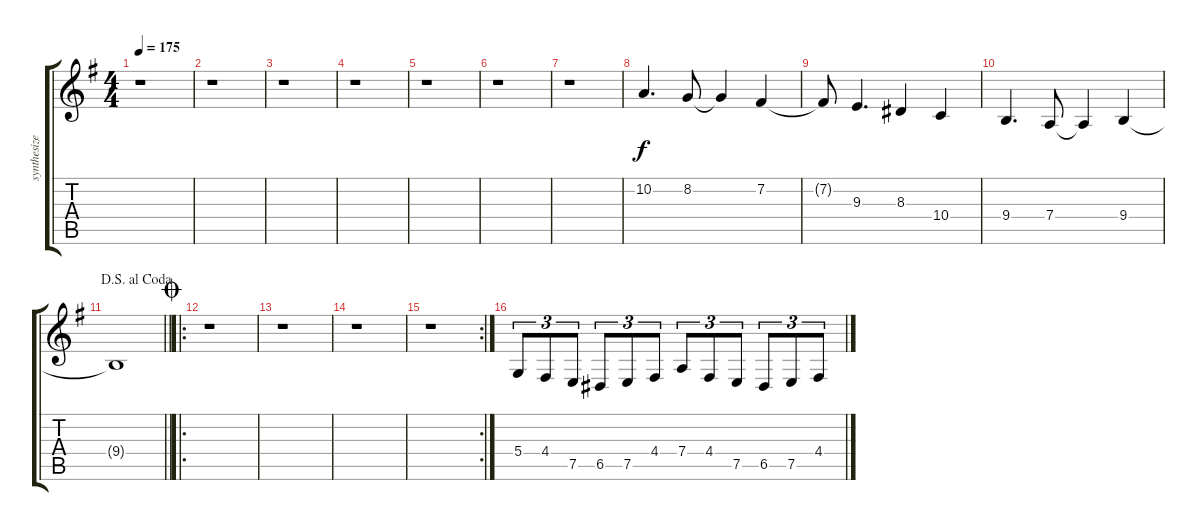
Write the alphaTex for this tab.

\track ("synthesizer" "synthesize") {instrument tremolostrings}
\staff {score tabs}
\tuning (E4 B3 G3 D3 A2 E2) {hide}
\ts (4 4)
\tempo 175
\clef g2
\ks g
r.1{dy f} |
r.1 |
r.1 |
r.1 |
r.1 |
r.1 |
r.1 |
10.2.4{d} 8.2.8 8.2{t}.4 7.2.4 |
7.2{t}.8 9.3.4{d} 8.3.4 10.4.4 |
9.4.4{d} 7.4.8 7.4{t}.4 9.4.4 |
\jump dalsegnoalcoda
\barLineRight lightlight
9.4{t}.1 |
\ro
\jump coda
r.1 |
r.1 |
r.1 |
\rc 2
r.1 |
5.4.8{tu (3 2)} 4.4.8{tu (3 2)} 7.5.8{tu (3 2)} 6.5.8{tu (3 2)} 7.5.8{tu (3 2)} 4.4.8{tu (3 2)} 7.4.8{tu (3 2)} 4.4.8{tu (3 2)} 7.5.8{tu (3 2)} 6.5.8{tu (3 2)} 7.5.8{tu (3 2)} 4.4.8{tu (3 2)}
